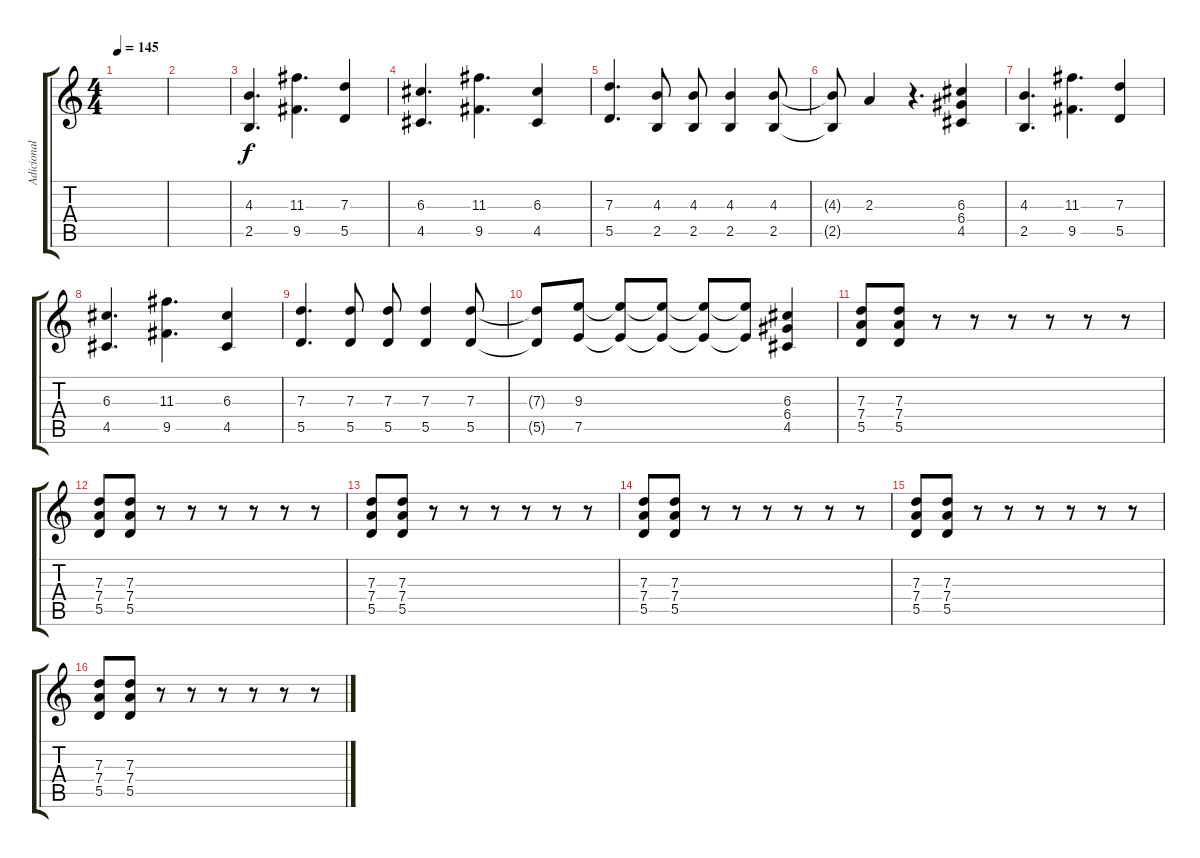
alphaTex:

\track ("Adicional" "Adicional") {instrument distortionguitar}
\staff {score tabs}
\tuning (E4 B3 G3 D3 A2 E2) {hide}
\ts (4 4)
\tempo 145
\clef g2
\ks c
|
|
(4.3 2.5).4{d} (11.3 9.5).4{d} (7.3 5.5).4 |
(6.3 4.5).4{d} (11.3 9.5).4{d} (6.3 4.5).4 |
(7.3 5.5).4{d} (4.3 2.5).8 (4.3 2.5).8 (4.3 2.5).4 (4.3 2.5).8 |
(4.3{t} 2.5{t}).8 2.3.4 r.4{d} (6.3 6.4 4.5).4 |
(4.3 2.5).4{d} (11.3 9.5).4{d} (7.3 5.5).4 |
(6.3 4.5).4{d} (11.3 9.5).4{d} (6.3 4.5).4 |
(7.3 5.5).4{d} (7.3 5.5).8 (7.3 5.5).8 (7.3 5.5).4 (7.3 5.5).8 |
(7.3{t} 5.5{t}).8 (9.3 7.5).8 (9.3{t} 7.5{t}).8 (9.3{t} 7.5{t}).8 (9.3{t} 7.5{t}).8 (9.3{t} 7.5{t}).8 (6.3 6.4 4.5).4 |
(7.3 7.4 5.5).8 (7.3 7.4 5.5).8 r.8 r.8 r.8 r.8 r.8 r.8 |
(7.3 7.4 5.5).8 (7.3 7.4 5.5).8 r.8 r.8 r.8 r.8 r.8 r.8 |
(7.3 7.4 5.5).8 (7.3 7.4 5.5).8 r.8 r.8 r.8 r.8 r.8 r.8 |
(7.3 7.4 5.5).8 (7.3 7.4 5.5).8 r.8 r.8 r.8 r.8 r.8 r.8 |
(7.3 7.4 5.5).8 (7.3 7.4 5.5).8 r.8 r.8 r.8 r.8 r.8 r.8 |
(7.3 7.4 5.5).8 (7.3 7.4 5.5).8 r.8 r.8 r.8 r.8 r.8 r.8
